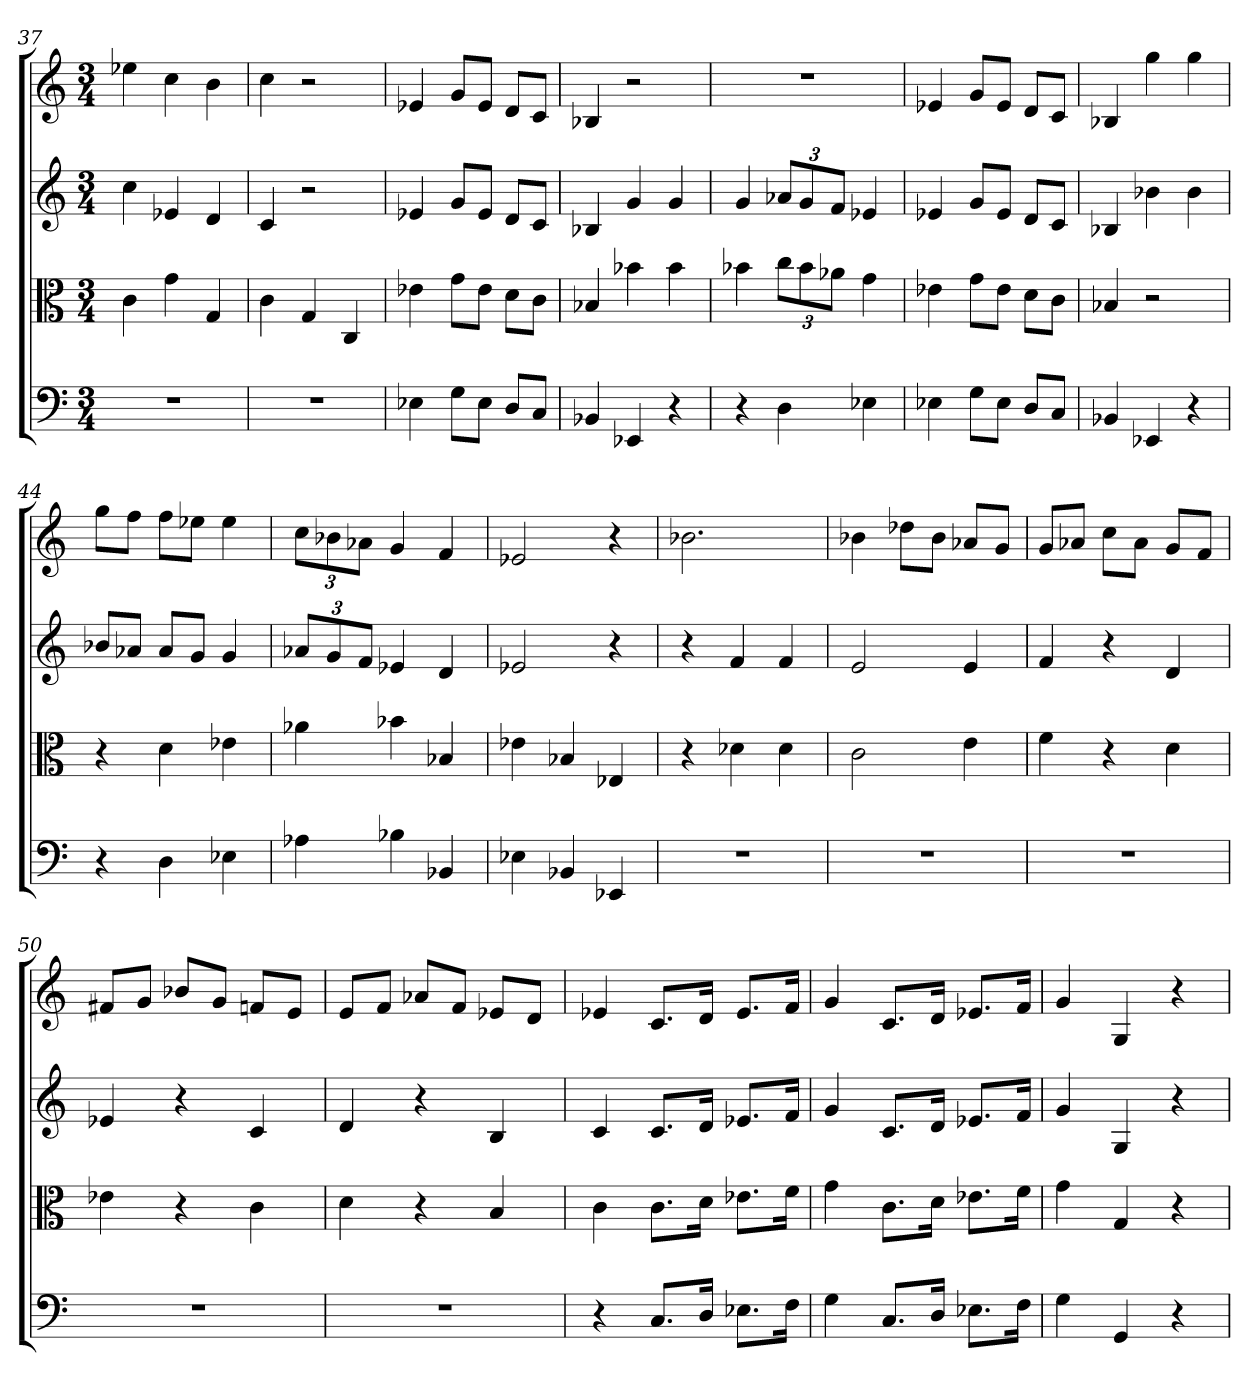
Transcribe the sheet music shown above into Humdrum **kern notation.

**kern	**kern	**kern	**kern
*part4	*part3	*part2	*part1
*staff4	*staff3	*staff2	*staff1
*clefF4	*clefC3	*clefG2	*clefG2
*k[]	*k[]	*k[]	*k[]
*C:	*C:	*C:	*C:
*M3/4	*M3/4	*M3/4	*M3/4
=37	=37	=37	=37
2.r	4c	4cc	4ee-X
.	4g	4e-X	4cc
.	4G	4d	4b
=38	=38	=38	=38
2.r	4c	4c	4cc
.	4G	2r	2r
.	4C	.	.
=39	=39	=39	=39
4E-X	4e-X	4e-X	4e-X
8G\L	8g\L	8g/L	8g/L
8E-\J	8e-\J	8e-/J	8e-/J
8D/L	8d\L	8d/L	8d/L
8C/J	8c\J	8c/J	8c/J
=40	=40	=40	=40
4BB-X	4B-X	4B-X	4B-X
4EE-X	4b-X	4g	2r
4r	4b-	4g	.
=41	=41	=41	=41
4r	4b-X	4g	2.r
4D	12cc\L	12a-X/L	.
.	12b-\	12g/	.
.	12a-X\J	12f/J	.
4E-X	4g	4e-X	.
=42	=42	=42	=42
4E-X	4e-X	4e-X	4e-X
8G\L	8g\L	8g/L	8g/L
8E-\J	8e-\J	8e-/J	8e-/J
8D/L	8d\L	8d/L	8d/L
8C/J	8c\J	8c/J	8c/J
=43	=43	=43	=43
4BB-X	4B-X	4B-X	4B-X
4EE-X	2r	4b-X	4gg
4r	.	4b-	4gg
=44	=44	=44	=44
4r	4r	8b-X/L	8gg\L
.	.	8a-X/J	8ff\J
4D	4d	8a-/L	8ff\L
.	.	8g/J	8ee-X\J
4E-X	4e-X	4g	4ee-
=45	=45	=45	=45
4A-X	4a-X	12a-X/L	12cc\L
.	.	12g/	12b-X\
.	.	12f/J	12a-X\J
4B-X	4b-X	4e-X	4g
4BB-X	4B-X	4d	4f
=46	=46	=46	=46
4E-X	4e-X	2e-X	2e-X
4BB-X	4B-X	.	.
4EE-X	4E-X	4r	4r
=47	=47	=47	=47
2.r	4r	4r	2.b-X
.	4d-X	4f	.
.	4d-	4f	.
=48	=48	=48	=48
2.r	2c	2e	4b-X
.	.	.	8dd-X\L
.	.	.	8b-\J
.	4e	4e	8a-X/L
.	.	.	8g/J
=49	=49	=49	=49
2.r	4f	4f	8g/L
.	.	.	8a-X/J
.	4r	4r	8cc\L
.	.	.	8a-\J
.	4d	4d	8g/L
.	.	.	8f/J
=50	=50	=50	=50
2.r	4e-X	4e-X	8f#X/L
.	.	.	8g/J
.	4r	4r	8b-X/L
.	.	.	8g/J
.	4c	4c	8fn/L
.	.	.	8e/J
=51	=51	=51	=51
2.r	4d	4d	8e/L
.	.	.	8f/J
.	4r	4r	8a-X/L
.	.	.	8f/J
.	4B	4B	8e-X/L
.	.	.	8d/J
=52	=52	=52	=52
4r	4c	4c	4e-X
8.C/L	8.c\L	8.c/L	8.c/L
16D/Jk	16d\Jk	16d/Jk	16d/Jk
8.E-X\L	8.e-X\L	8.e-X/L	8.e-/L
16F\Jk	16f\Jk	16f/Jk	16f/Jk
=53	=53	=53	=53
4G	4g	4g	4g
8.C/L	8.c\L	8.c/L	8.c/L
16D/Jk	16d\Jk	16d/Jk	16d/Jk
8.E-X\L	8.e-X\L	8.e-X/L	8.e-X/L
16F\Jk	16f\Jk	16f/Jk	16f/Jk
=54	=54	=54	=54
4G	4g	4g	4g
4GG	4G	4G	4G
4r	4r	4r	4r
=	=	=	=
*-	*-	*-	*-
